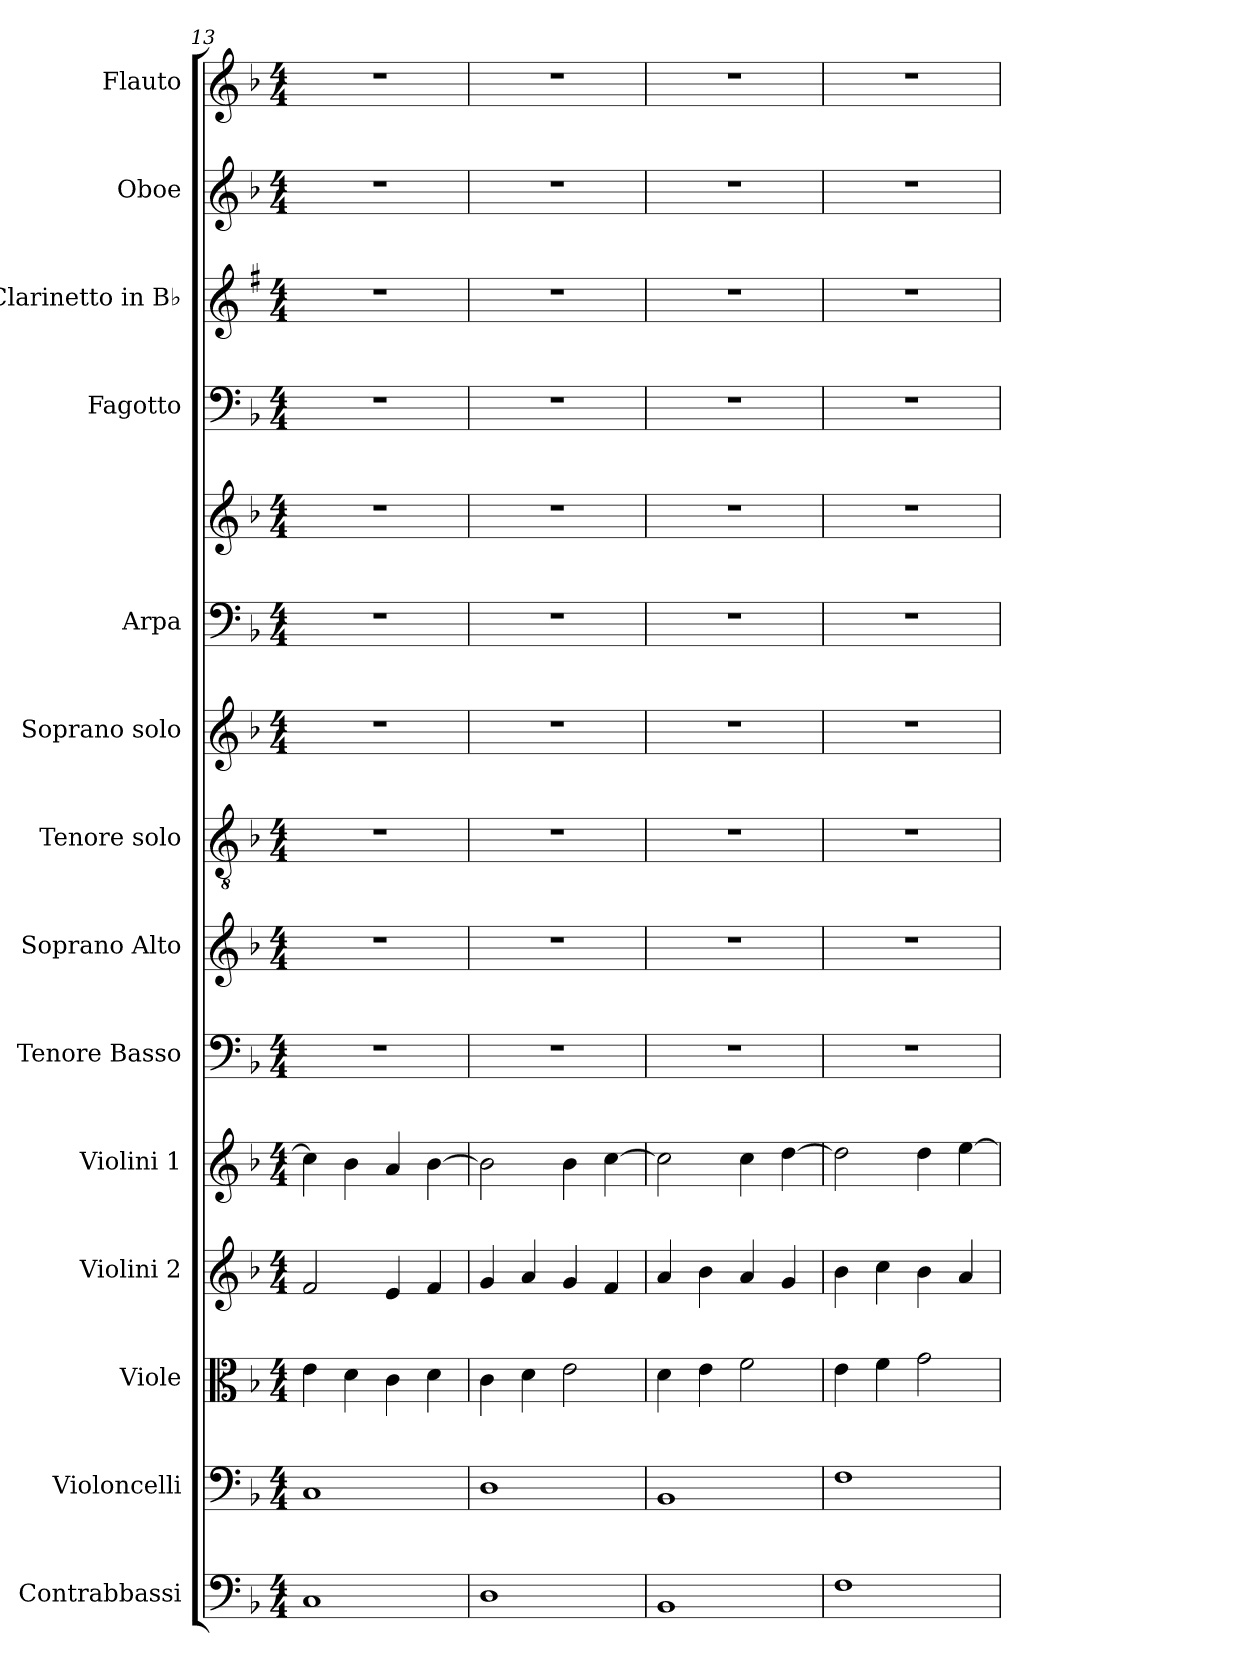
**kern	**kern	**kern	**kern	**kern	**kern	**kern	**kern	**kern	**kern	**kern	**kern	**kern	**kern	**kern
*part14	*part13	*part12	*part11	*part10	*part9	*part8	*part7	*part6	*part5	*part5	*part4	*part3	*part2	*part1
*staff15	*staff14	*staff13	*staff12	*staff11	*staff10	*staff9	*staff8	*staff7	*staff6	*staff5	*staff4	*staff3	*staff2	*staff1
*I"Contrabbassi	*I"Violoncelli	*I"Viole	*I"Violini 2	*I"Violini 1	*I"Tenore Basso	*I"Soprano Alto	*I"Tenore solo	*I"Soprano solo	*I"Arpa	*	*I"Fagotto	*I"Clarinetto in B♭	*I"Oboe	*I"Flauto
*I'C-b.	*I'V-c.	*I'V-le	*I'V-ni 2	*I'V-ni 1	*I'T B	*I'S A	*I'T solo	*I'S solo	*I'Ar.	*	*I'Fag.	*I'Cl. in B♭	*I'Ob.	*I'Fl.
*clefF4	*clefF4	*clefC3	*clefG2	*clefG2	*clefF4	*clefG2	*clefGv2	*clefG2	*clefF4	*clefG2	*clefF4	*clefG2	*clefG2	*clefG2
*	*	*	*	*	*	*	*	*	*	*	*	*ITrd1c2	*	*
*k[b-]	*k[b-]	*k[b-]	*k[b-]	*k[b-]	*k[b-]	*k[b-]	*k[b-]	*k[b-]	*k[b-]	*k[b-]	*k[b-]	*k[b-]	*k[b-]	*k[b-]
*M4/4	*M4/4	*M4/4	*M4/4	*M4/4	*M4/4	*M4/4	*M4/4	*M4/4	*M4/4	*M4/4	*M4/4	*M4/4	*M4/4	*M4/4
=13	=13	=13	=13	=13	=13	=13	=13	=13	=13	=13	=13	=13	=13	=13
1C	1C	4e	2f	4cc]	1r	1r	1r	1r	1r	1r	1r	1r	1r	1r
.	.	4d	.	4b-	.	.	.	.	.	.	.	.	.	.
.	.	4c	4e	4a	.	.	.	.	.	.	.	.	.	.
.	.	4d	4f	[4b-	.	.	.	.	.	.	.	.	.	.
=14	=14	=14	=14	=14	=14	=14	=14	=14	=14	=14	=14	=14	=14	=14
1D	1D	4c	4g	2b-]	1r	1r	1r	1r	1r	1r	1r	1r	1r	1r
.	.	4d	4a	.	.	.	.	.	.	.	.	.	.	.
.	.	2e	4g	4b-	.	.	.	.	.	.	.	.	.	.
.	.	.	4f	[4cc	.	.	.	.	.	.	.	.	.	.
=15	=15	=15	=15	=15	=15	=15	=15	=15	=15	=15	=15	=15	=15	=15
1BB-	1BB-	4d	4a	2cc]	1r	1r	1r	1r	1r	1r	1r	1r	1r	1r
.	.	4e	4b-	.	.	.	.	.	.	.	.	.	.	.
.	.	2f	4a	4cc	.	.	.	.	.	.	.	.	.	.
.	.	.	4g	[4dd	.	.	.	.	.	.	.	.	.	.
=16	=16	=16	=16	=16	=16	=16	=16	=16	=16	=16	=16	=16	=16	=16
1F	1F	4e	4b-	2dd]	1r	1r	1r	1r	1r	1r	1r	1r	1r	1r
.	.	4f	4cc	.	.	.	.	.	.	.	.	.	.	.
.	.	2g	4b-	4dd	.	.	.	.	.	.	.	.	.	.
.	.	.	4a	[4ee	.	.	.	.	.	.	.	.	.	.
=	=	=	=	=	=	=	=	=	=	=	=	=	=	=
*-	*-	*-	*-	*-	*-	*-	*-	*-	*-	*-	*-	*-	*-	*-
